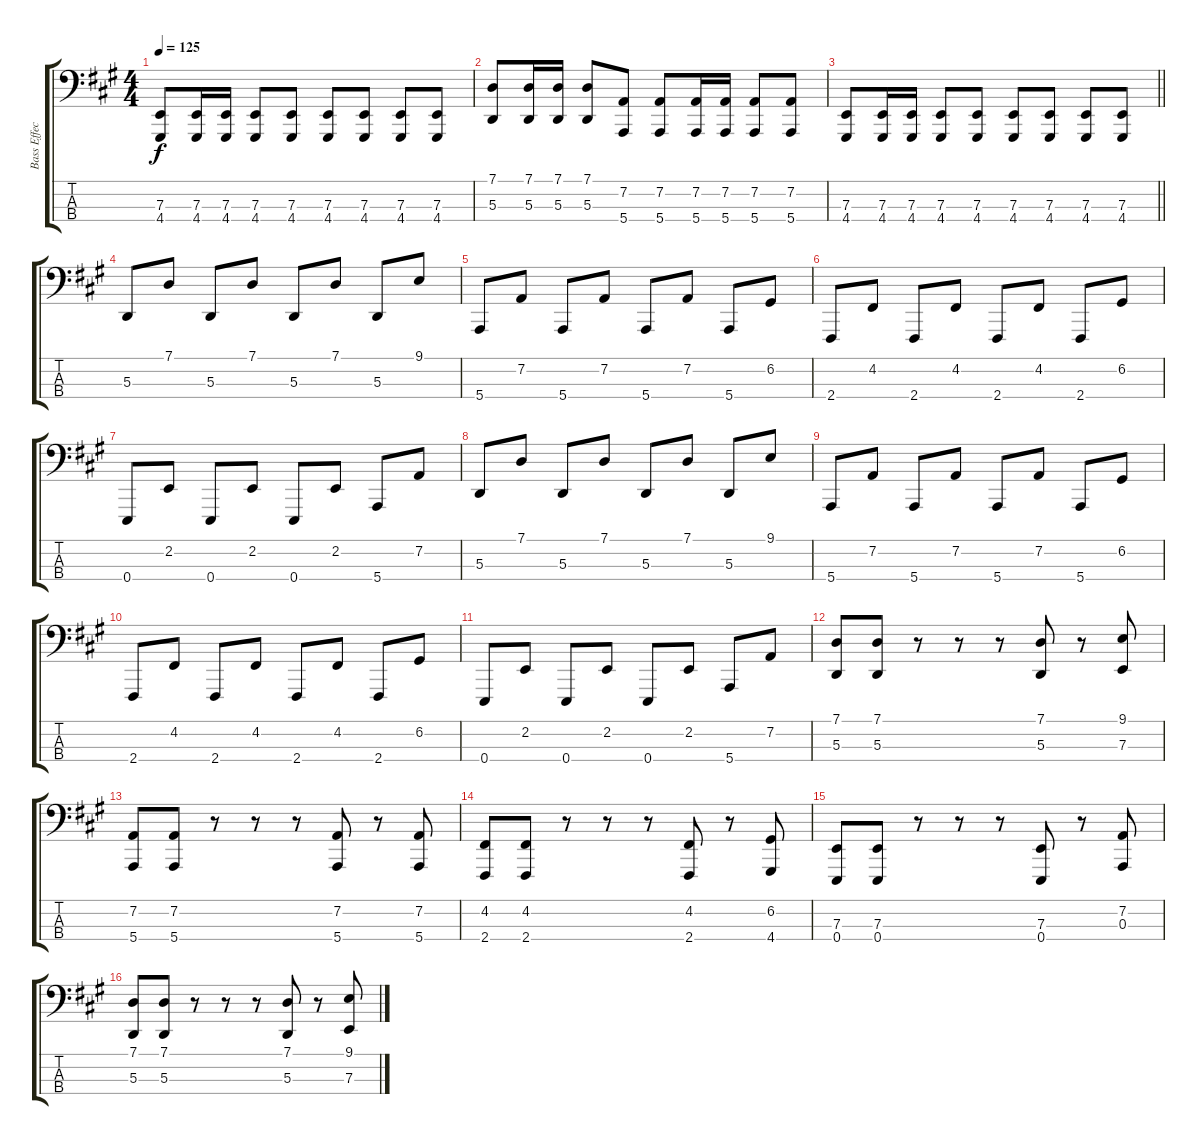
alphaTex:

\track ("Bass Effects" "Bass Effec") {instrument lead2sawtooth}
\staff {score tabs}
\tuning (G2 D2 A1 E1) {hide}
\ts (4 4)
\tempo 125
\clef f4
\ks a
(7.3 4.4).8{dy f} (7.3 4.4).16 (7.3 4.4).16 (7.3 4.4).8 (7.3 4.4).8 (7.3 4.4).8 (7.3 4.4).8 (7.3 4.4).8 (7.3 4.4).8 |
(7.1 5.3).8 (7.1 5.3).16 (7.1 5.3).16 (7.1 5.3).8 (7.2 5.4).8 (7.2 5.4).8 (7.2 5.4).16 (7.2 5.4).16 (7.2 5.4).8 (7.2 5.4).8 |
\barLineRight lightlight
(7.3 4.4).8 (7.3 4.4).16 (7.3 4.4).16 (7.3 4.4).8 (7.3 4.4).8 (7.3 4.4).8 (7.3 4.4).8 (7.3 4.4).8 (7.3 4.4).8 |
5.3.8 7.1.8 5.3.8 7.1.8 5.3.8 7.1.8 5.3.8 9.1.8 |
5.4.8 7.2.8 5.4.8 7.2.8 5.4.8 7.2.8 5.4.8 6.2.8 |
2.4.8 4.2.8 2.4.8 4.2.8 2.4.8 4.2.8 2.4.8 6.2.8 |
0.4.8 2.2.8 0.4.8 2.2.8 0.4.8 2.2.8 5.4.8 7.2.8 |
5.3.8 7.1.8 5.3.8 7.1.8 5.3.8 7.1.8 5.3.8 9.1.8 |
5.4.8 7.2.8 5.4.8 7.2.8 5.4.8 7.2.8 5.4.8 6.2.8 |
2.4.8 4.2.8 2.4.8 4.2.8 2.4.8 4.2.8 2.4.8 6.2.8 |
0.4.8 2.2.8 0.4.8 2.2.8 0.4.8 2.2.8 5.4.8 7.2.8 |
(7.1 5.3).8 (7.1 5.3).8 r.8 r.8 r.8 (7.1 5.3).8 r.8 (9.1 7.3).8 |
(7.2 5.4).8 (7.2 5.4).8 r.8 r.8 r.8 (7.2 5.4).8 r.8 (7.2 5.4).8 |
(4.2 2.4).8 (4.2 2.4).8 r.8 r.8 r.8 (4.2 2.4).8 r.8 (6.2 4.4).8 |
(7.3 0.4).8 (7.3 0.4).8 r.8 r.8 r.8 (7.3 0.4).8 r.8 (7.2 0.3).8 |
(7.1 5.3).8 (7.1 5.3).8 r.8 r.8 r.8 (7.1 5.3).8 r.8 (9.1 7.3).8
